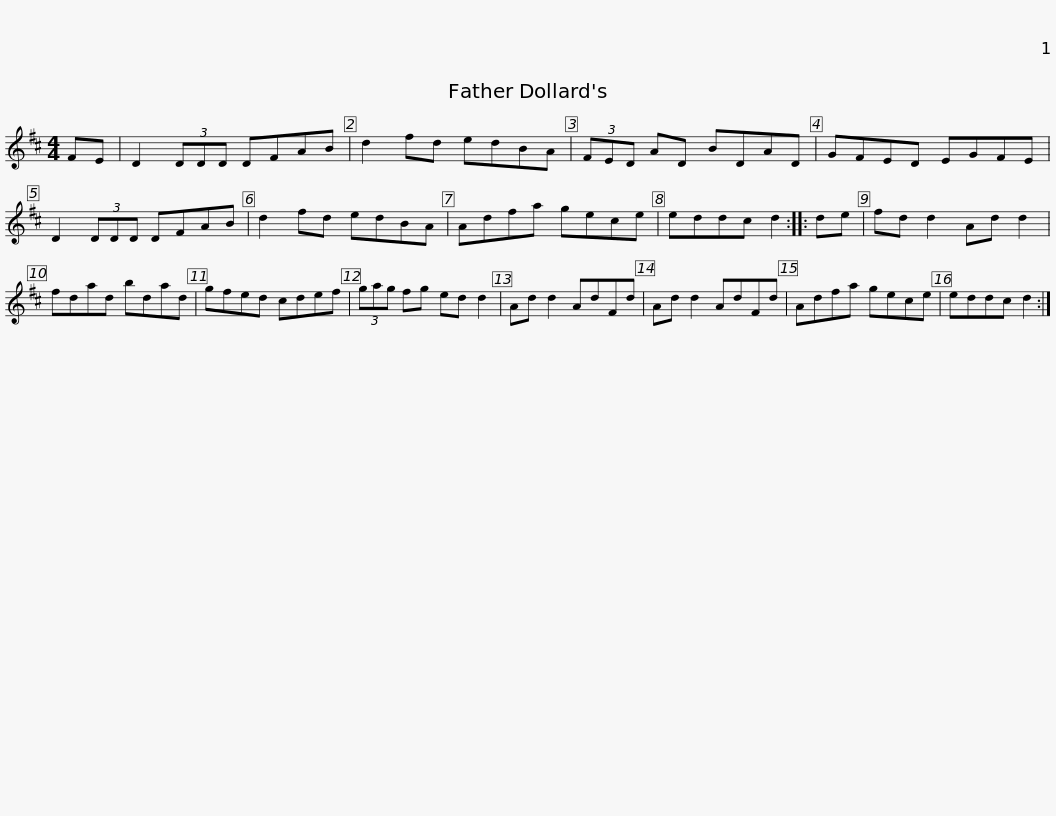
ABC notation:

X:1
L:1/8
M:4/4
I:linebreak $
K:D
V:1 treble
V:1
 FE | D2 (3DDD DFAB | d2 fd edBA | (3FED AD BDAD | GFED EGFE | %5
 D2 (3DDD DFAB |$ d2 fd edBA | Adfa gece | eddc d2 :: de | %10
 fd d2 Ad d2 | fdad bdad | gfed cdef |$ (3gag fg ed d2 | Ad d2 AdFd | %15
 Ad d2 AdFd | Adfa gece | eddc d2 :| %18
